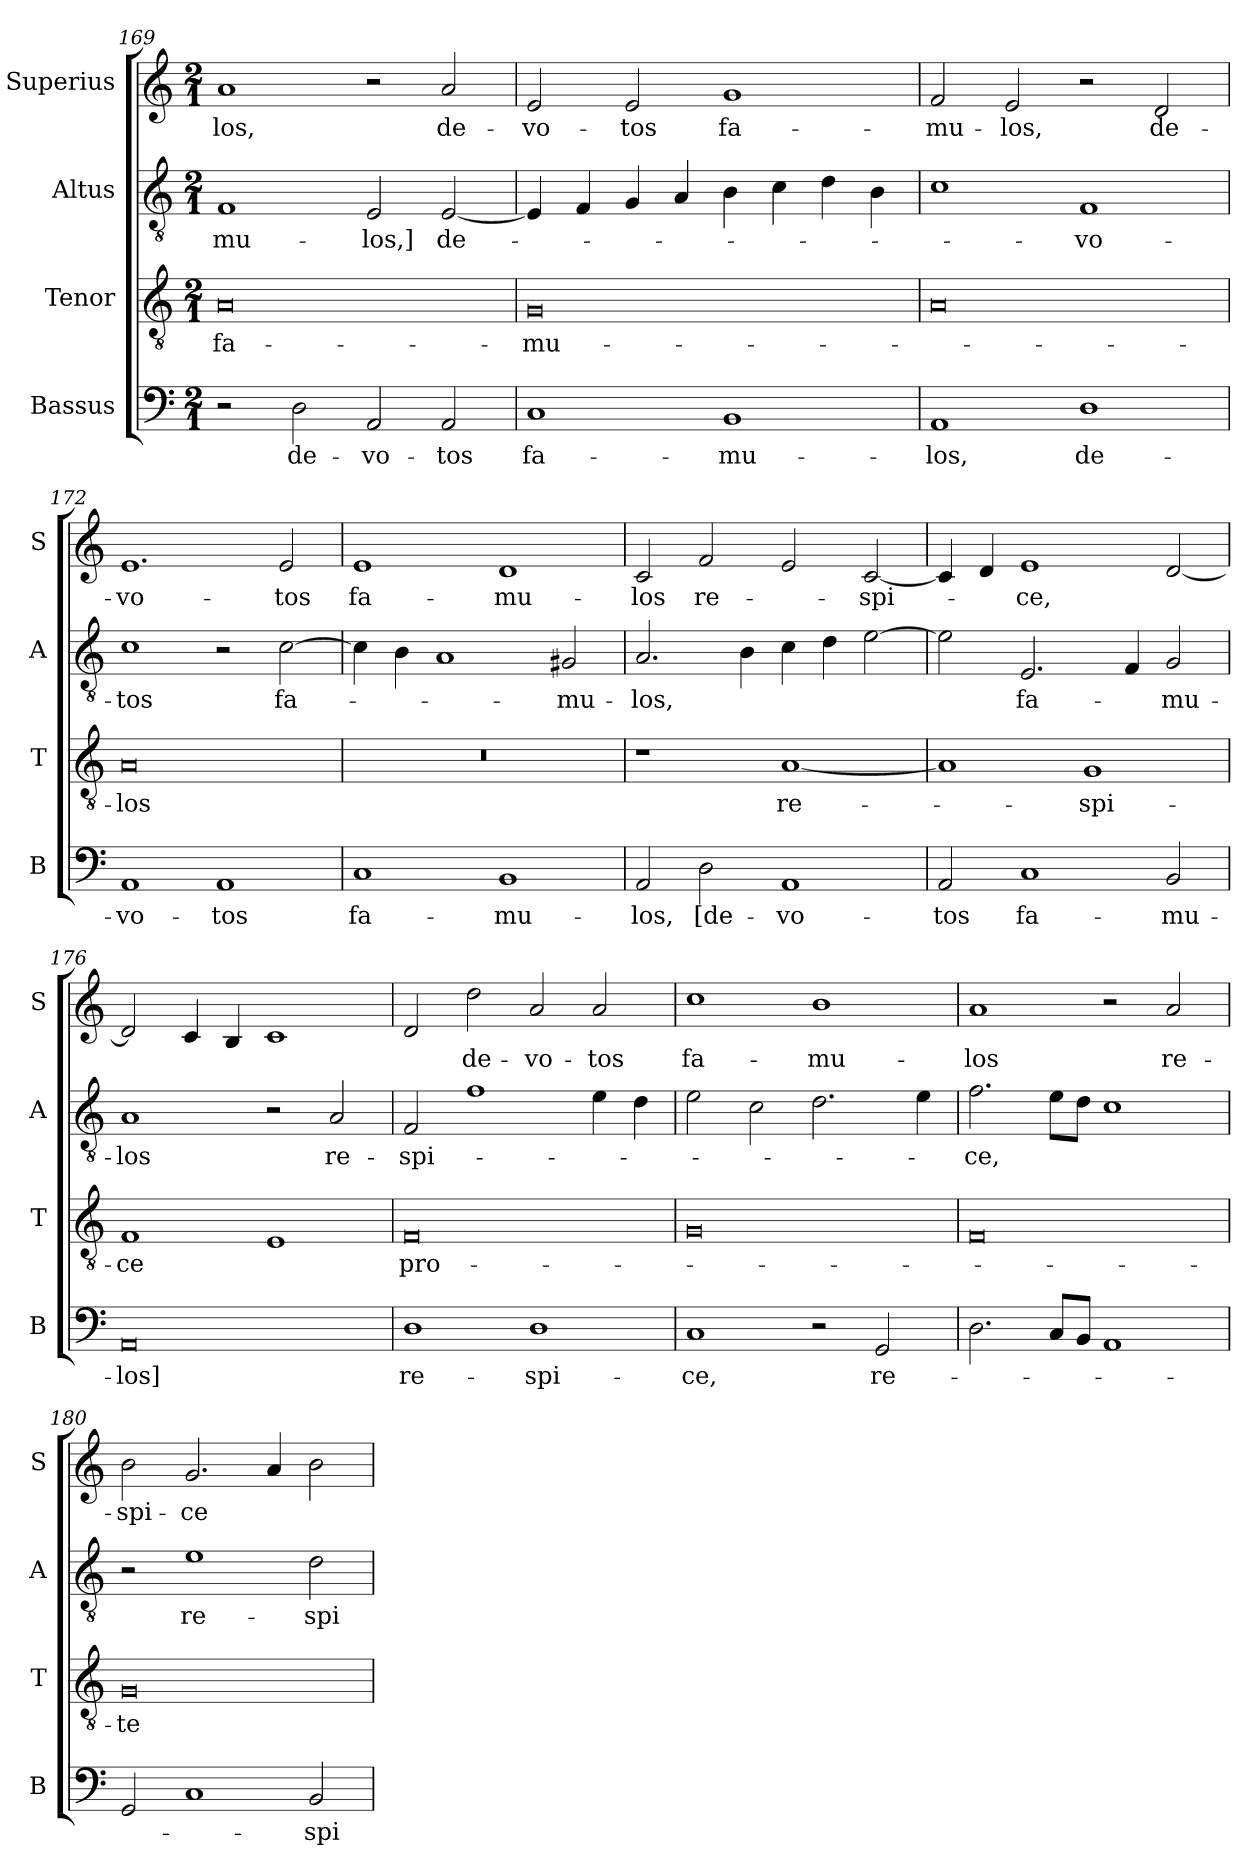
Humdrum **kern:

**kern	**text	**kern	**text	**kern	**text	**kern	**text
*part4	*part4	*part3	*part3	*part2	*part2	*part1	*part1
*staff4	*staff4	*staff3	*staff3	*staff2	*staff2	*staff1	*staff1
*I"Bassus	*	*I"Tenor	*	*I"Altus	*	*I"Superius	*
*I'B	*	*I'T	*	*I'A	*	*I'S	*
*clefF4	*	*clefGv2	*	*clefGv2	*	*clefG2	*
*k[]	*	*k[]	*	*k[]	*	*k[]	*
*M2/1	*	*M2/1	*	*M2/1	*	*M2/1	*
=169	=169	=169	=169	=169	=169	=169	=169
2r	.	0A	fa-	1F	-mu-	1a	-los,
2D	de-	.	.	.	.	.	.
2AA	-vo-	.	.	2E	-los,]	2r	.
2AA	-tos	.	.	[2E	de-	2a	de-
=170	=170	=170	=170	=170	=170	=170	=170
1C	fa-	0G	-mu-	4E]	.	2e	-vo-
.	.	.	.	4F	.	.	.
.	.	.	.	4G	.	2e	-tos
.	.	.	.	4A	.	.	.
1BB	-mu-	.	.	4B	.	1g	fa-
.	.	.	.	4c	.	.	.
.	.	.	.	4d	.	.	.
.	.	.	.	4B	.	.	.
=171	=171	=171	=171	=171	=171	=171	=171
1AA	-los,	0A	.	1c	.	2f	-mu-
.	.	.	.	.	.	2e	-los,
1D	de-	.	.	1F	-vo-	2r	.
.	.	.	.	.	.	2d	de-
=172	=172	=172	=172	=172	=172	=172	=172
1AA	-vo-	0A	-los	1c	-tos	1.e	-vo-
1AA	-tos	.	.	2r	.	.	.
.	.	.	.	[2c	fa-	2e	-tos
=173	=173	=173	=173	=173	=173	=173	=173
1C	fa-	0r	.	4c]	.	1e	fa-
.	.	.	.	4B	.	.	.
.	.	.	.	1A	.	.	.
1BB	-mu-	.	.	.	.	1d	-mu-
.	.	.	.	2G#X	-mu-	.	.
=174	=174	=174	=174	=174	=174	=174	=174
2AA	-los,	1r	.	2.A	-los,	2c	-los
2D	[de-	.	.	.	.	2f	re-
.	.	.	.	4B	.	.	.
1AA	-vo-	[1A	re-	4c	.	2e	.
.	.	.	.	4d	.	.	.
.	.	.	.	[2e	.	[2c	-spi-
=175	=175	=175	=175	=175	=175	=175	=175
2AA	-tos	1A]	.	2e]	.	4c]	.
.	.	.	.	.	.	4d	.
1C	fa-	.	.	2.E	fa-	1e	-ce,
.	.	1G	-spi-	.	.	.	.
.	.	.	.	4F	.	.	.
2BB	-mu-	.	.	2G	-mu-	[2d	.
=176	=176	=176	=176	=176	=176	=176	=176
0AA	-los]	1F	-ce	1A	-los	2d]	.
.	.	.	.	.	.	4c	.
.	.	.	.	.	.	4B	.
.	.	1E	.	2r	.	1c	.
.	.	.	.	2A	re-	.	.
=177	=177	=177	=177	=177	=177	=177	=177
1D	re-	0F	pro-	2F	-spi-	2d	.
.	.	.	.	1f	.	2dd	de-
1D	-spi-	.	.	.	.	2a	-vo-
.	.	.	.	4e	.	2a	-tos
.	.	.	.	4d	.	.	.
=178	=178	=178	=178	=178	=178	=178	=178
1C	-ce,	0G	.	2e	.	1cc	fa-
.	.	.	.	2c	.	.	.
2r	.	.	.	2.d	.	1b	-mu-
2GG	re-	.	.	.	.	.	.
.	.	.	.	4e	.	.	.
=179	=179	=179	=179	=179	=179	=179	=179
2.D	.	0F	.	2.f	-ce,	1a	-los
8CL	.	.	.	8eL	.	.	.
8BBJ	.	.	.	8dJ	.	.	.
1AA	.	.	.	1c	.	2r	.
.	.	.	.	.	.	2a	re-
=180	=180	=180	=180	=180	=180	=180	=180
2GG	.	0G	-te-	2r	.	2b	-spi-
1C	.	.	.	1e	re-	2.g	-ce
.	.	.	.	.	.	4a	.
2BB	-spi-	.	.	2d	-spi-	2b	.
=	=	=	=	=	=	=	=
*-	*-	*-	*-	*-	*-	*-	*-
